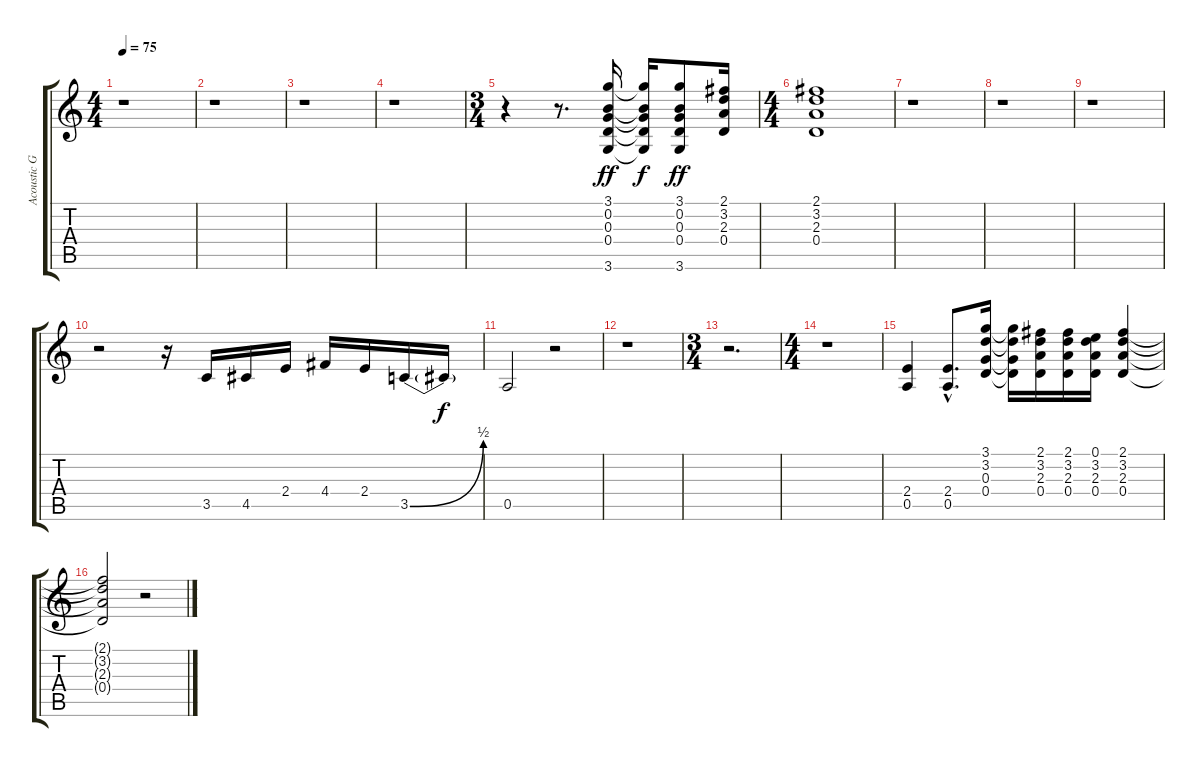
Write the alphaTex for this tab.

\track ("Acoustic Guitar I" "Acoustic G") {instrument acousticguitarsteel}
\staff {score tabs}
\tuning (E4 B3 G3 D3 A2 E2) {hide}
\ts (4 4)
\tempo 75
\clef g2
\ks c
r.1{dy ff instrument acousticguitarsteel} |
r.1 |
r.1 |
r.1 |
\ts (3 4)
r.4 r.8{d} (3.1 0.2 0.3 0.4 3.6).16 (3.1{t} 0.2{t} 0.3{t} 0.4{t} 3.6{t}).16{dy f} (3.1 0.2 0.3 0.4 3.6).8{dy ff} (2.1 3.2 2.3 0.4).16 |
\ts (4 4)
(2.1 3.2 2.3 0.4).1 |
r.1 |
r.1 |
r.1 |
r.2 r.16 3.5.16 4.5.16 2.4.16 4.4.16 2.4.16 3.5{be (bend 0 0 60 2)}.16 3.5{t}.16{dy f} |
0.5.2 r.2 |
r.1 |
\ts (3 4)
r.2{d} |
\ts (4 4)
r.1 |
(2.4 0.5).4 (2.4{hac} 0.5{hac}).8{d} (3.1 3.2 0.3 0.4).16 (3.1{t} 3.2{t} 0.3{t} 0.4{t}).16 (2.1 3.2 2.3 0.4).16 (2.1 3.2 2.3 0.4).16 (0.1 3.2 2.3 0.4).16 (2.1 3.2 2.3 0.4).4 |
(2.1{t} 3.2{t} 2.3{t} 0.4{t}).2 r.2
